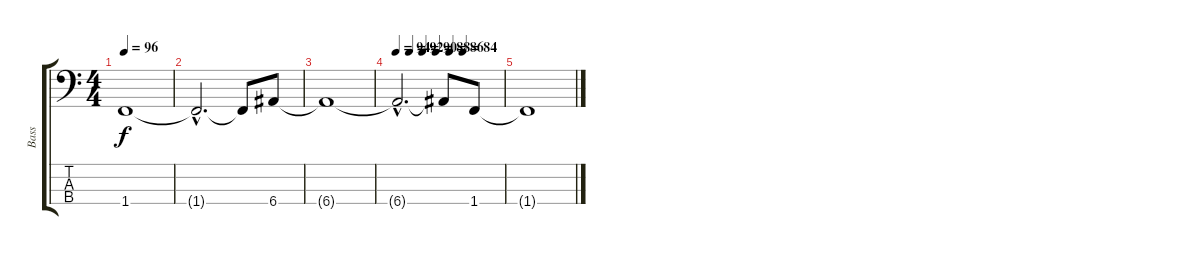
\track ("Bass" "Bass") {instrument electricbassfinger}
\staff {score tabs}
\tuning (G2 D2 A1 E1) {hide}
\ts (4 4)
\tempo 96
\clef f4
\ks c
1.4{t}.1{dy f} |
1.4{hac t}.2{d} 1.4{t}.8 6.4.8 |
6.4{t}.1 |
\tempo 94
\tempo (92 0.125)
\tempo (90 0.25)
\tempo (88 0.375)
\tempo (86 0.5)
\tempo (84 0.625)
6.4{hac t}.2{d} 6.4{t}.8 1.4.8 |
1.4{t}.1
